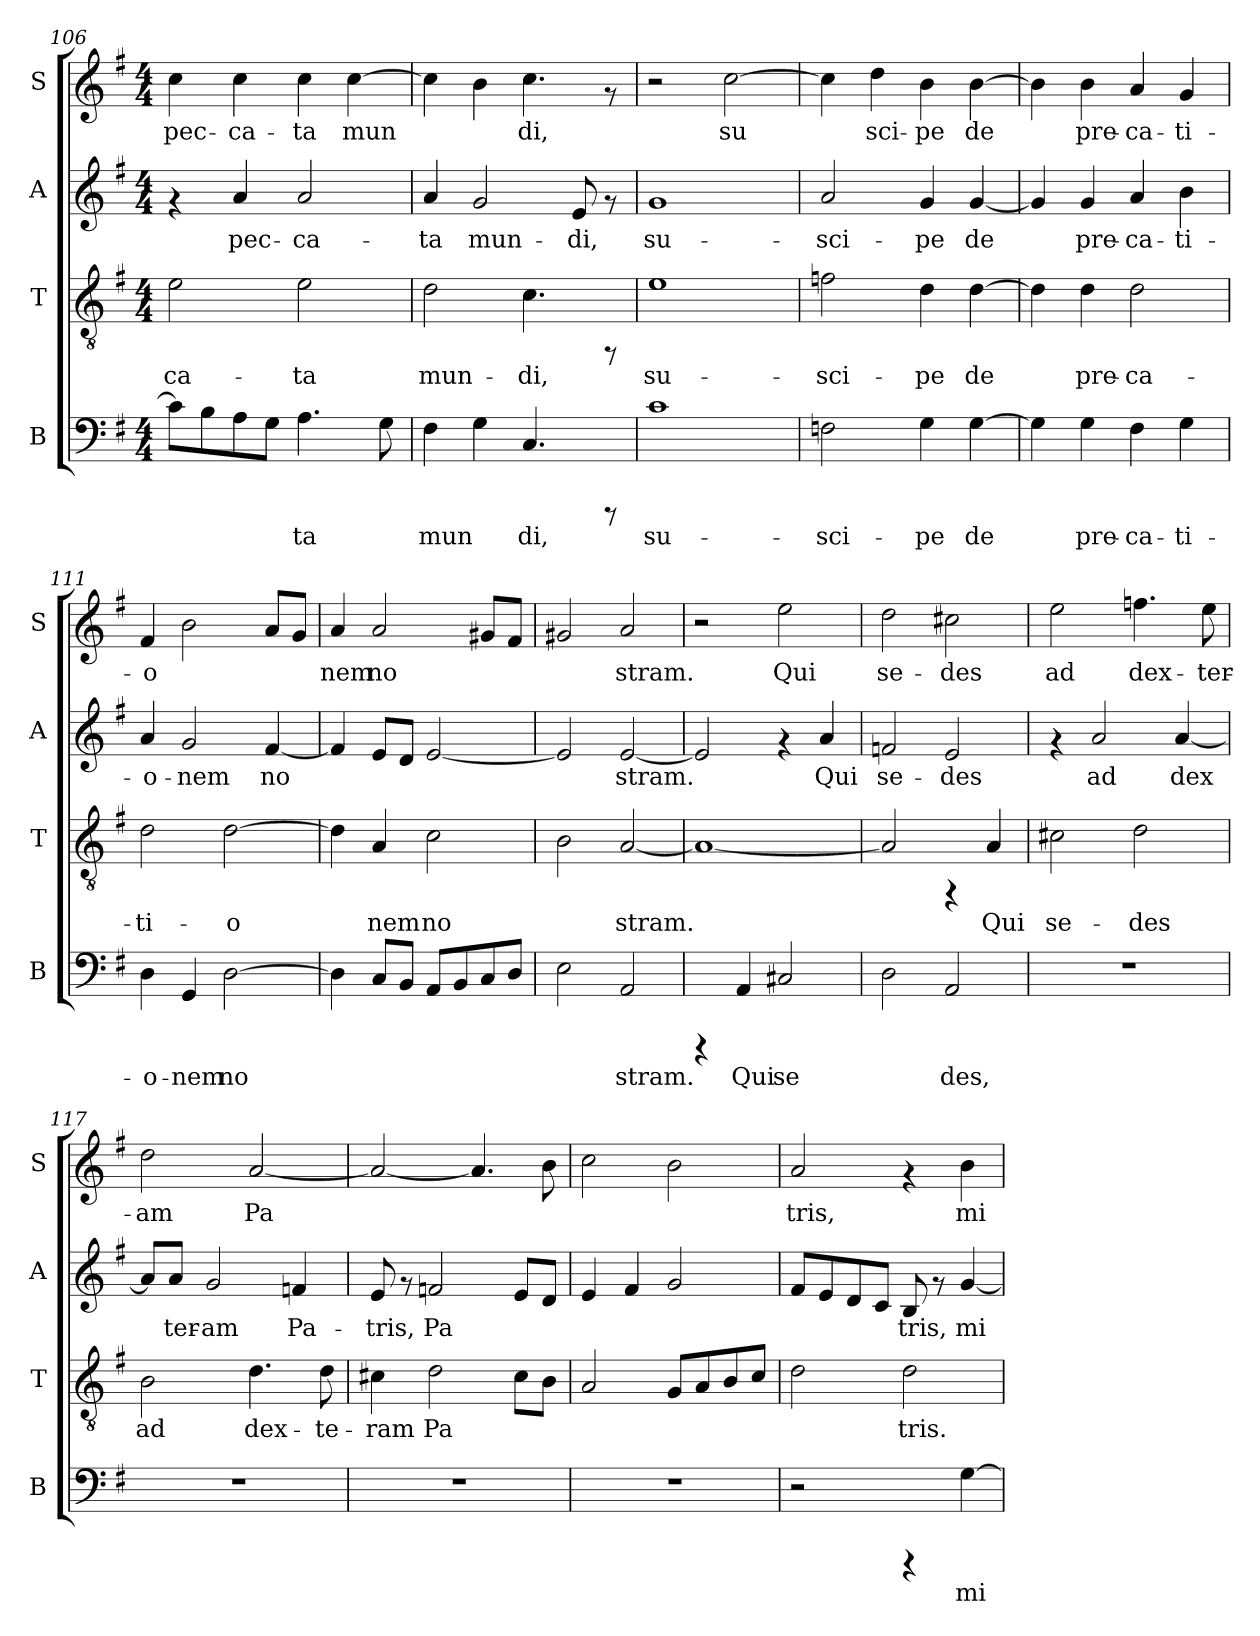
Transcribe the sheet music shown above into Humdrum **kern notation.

**kern	**text	**kern	**text	**kern	**text	**kern	**text
*part4	*part4	*part3	*part3	*part2	*part2	*part1	*part1
*staff4	*staff4	*staff3	*staff3	*staff2	*staff2	*staff1	*staff1
*I"B	*	*I"T	*	*I"A	*	*I"S	*
*I'B	*	*I'T	*	*I'A	*	*I'S	*
*clefF4	*	*clefGv2	*	*clefG2	*	*clefG2	*
*k[f#]	*	*k[f#]	*	*k[f#]	*	*k[f#]	*
*G:	*	*G:	*	*G:	*	*G:	*
*M4/4	*	*M4/4	*	*M4/4	*	*M4/4	*
=106	=106	=106	=106	=106	=106	=106	=106
!	!LO:LY:b:cj	!	!LO:LY:b:cj	!	!	!	!LO:LY:b:cj
8c\L]	--	2e\	-ca-	4rf	.	4cc\	pec-
!	!LO:LY:b:cj	!	!	!	!	!	!
8B\	--	.	.	.	.	.	.
!	!LO:LY:b:cj	!	!	!	!LO:LY:b:cj	!	!LO:LY:b:cj
8A\	--	.	.	4a/	pec-	4cc\	-ca-
!	!LO:LY:b:cj	!	!	!	!	!	!
8G\J	--	.	.	.	.	.	.
!	!LO:LY:b:cj	!	!LO:LY:b:cj	!	!LO:LY:b:cj	!	!LO:LY:b:cj
4.A\	-ta	2e\	-ta	2a/	-ca-	4cc\	-ta
!	!	!	!	!	!	!	!LO:LY:b:cj
.	.	.	.	.	.	[>4cc\	mun-
!	!LO:LY:b:cj	!	!	!	!	!	!
8G\	.	.	.	.	.	.	.
=107	=107	=107	=107	=107	=107	=107	=107
!	!LO:LY:b:cj	!	!LO:LY:b:cj	!	!LO:LY:b:cj	!	!LO:LY:b:cj
4F#\	mun-	2d\	mun-	4a/	-ta	4cc\]	--
!	!LO:LY:b:cj	!	!	!	!LO:LY:b:cj	!	!LO:LY:b:cj
4G\	--	.	.	2g/	mun-	4b\	--
!	!LO:LY:b:cj	!	!LO:LY:b:cj	!	!	!	!LO:LY:b:cj
4.C/	-di,	4.c\	-di,	.	.	4.cc\	-di,
!	!	!	!	!	!LO:LY:b:cj	!	!
.	.	.	.	8e/	-di,	.	.
8rCCC	.	8rFF	.	8rf	.	8rf	.
=108	=108	=108	=108	=108	=108	=108	=108
!	!LO:LY:b:cj	!	!LO:LY:b:cj	!	!LO:LY:b:cj	!	!
1c	su-	1e	su-	1g	su-	2r	.
!	!	!	!	!	!	!	!LO:LY:b:cj
.	.	.	.	.	.	[>2cc\	su-
=109	=109	=109	=109	=109	=109	=109	=109
!	!LO:LY:b:cj	!	!LO:LY:b:cj	!	!LO:LY:b:cj	!	!LO:LY:b:cj
2Fn\	-sci-	2fn\	-sci-	2a/	-sci-	4cc\]	--
!	!	!	!	!	!	!	!LO:LY:b:cj
.	.	.	.	.	.	4dd\	-sci-
!	!LO:LY:b:cj	!	!LO:LY:b:cj	!	!LO:LY:b:cj	!	!LO:LY:b:cj
4G\	-pe	4d\	-pe	4g/	-pe	4b\	-pe
!	!LO:LY:b:cj	!	!LO:LY:b:cj	!	!LO:LY:b:cj	!	!LO:LY:b:cj
[<4G\	de-	[<4d\	de-	[<4g/	de-	[<4b\	de-
!!LO:LB:g=z
=110	=110	=110	=110	=110	=110	=110	=110
!	!LO:LY:b:cj	!	!LO:LY:b:cj	!	!LO:LY:b:cj	!	!LO:LY:b:cj
4G\]	--	4d\]	--	4g/]	--	4b\]	--
!	!LO:LY:b:cj	!	!LO:LY:b:cj	!	!LO:LY:b:cj	!	!LO:LY:b:cj
4G\	-pre-	4d\	-pre-	4g/	-pre-	4b\	-pre-
!	!LO:LY:b:cj	!	!LO:LY:b:cj	!	!LO:LY:b:cj	!	!LO:LY:b:cj
4F#\	-ca-	2d\	-ca-	4a/	-ca-	4a/	-ca-
!	!LO:LY:b:cj	!	!	!	!LO:LY:b:cj	!	!LO:LY:b:cj
4G\	-ti-	.	.	4b\	-ti-	4g/	-ti-
=111	=111	=111	=111	=111	=111	=111	=111
!	!LO:LY:b:cj	!	!LO:LY:b:cj	!	!LO:LY:b:cj	!	!LO:LY:b:cj
4D\	-o-	2d\	-ti-	4a/	-o-	4f#/	-o-
!	!LO:LY:b:cj	!	!	!	!LO:LY:b:cj	!	!LO:LY:b:cj
4GG/	-nem	.	.	2g/	-nem	2b\	--
!	!LO:LY:b:cj	!	!LO:LY:b:cj	!	!	!	!
[>2D\	no-	[>2d\	-o-	.	.	.	.
!	!	!	!	!	!LO:LY:b:cj	!	!LO:LY:b:cj
.	.	.	.	[<4f#/	no-	8a/L	--
!	!	!	!	!	!	!	!LO:LY:b:cj
.	.	.	.	.	.	8g/J	--
=112	=112	=112	=112	=112	=112	=112	=112
!	!LO:LY:b:cj	!	!LO:LY:b:cj	!	!LO:LY:b:cj	!	!LO:LY:b:cj
4D\]	--	4d\]	--	4f#/]	--	4a/	-nem
!	!LO:LY:b:cj	!	!LO:LY:b:cj	!	!LO:LY:b:cj	!	!LO:LY:b:cj
8C/L	--	4A/	-nem	8e/L	--	2a/	no-
!	!LO:LY:b:cj	!	!	!	!LO:LY:b:cj	!	!
8BB/J	--	.	.	8d/J	--	.	.
!	!LO:LY:b:cj	!	!LO:LY:b:cj	!	!LO:LY:b:cj	!	!
8AA/L	--	2c\	no-	[<2e/	--	.	.
!	!LO:LY:b:cj	!	!	!	!	!	!
8BB/	--	.	.	.	.	.	.
!	!LO:LY:b:cj	!	!	!	!	!	!LO:LY:b:cj
8C/	--	.	.	.	.	8g#X/L	--
!	!LO:LY:b:cj	!	!	!	!	!	!LO:LY:b:cj
8D/J	--	.	.	.	.	8f#/J	--
=113	=113	=113	=113	=113	=113	=113	=113
!	!LO:LY:b:cj	!	!LO:LY:b:cj	!	!LO:LY:b:cj	!	!LO:LY:b:cj
2E\	--	2B\	--	2e/]	--	2g#X/	--
!	!LO:LY:b:cj	!	!LO:LY:b:cj	!	!LO:LY:b:cj	!	!LO:LY:b:cj
2AA/	-stram.	[<2A/	-stram.	[<2e/	-stram.	2a/	-stram.
=114	=114	=114	=114	=114	=114	=114	=114
!	!	!	!LO:LY:b:cj	!	!LO:LY:b:cj	!	!
4rCCC	.	1A_>	.	2e/]	.	2r	.
!	!LO:LY:b:cj	!	!	!	!	!	!
4AA/	Qui	.	.	.	.	.	.
!	!LO:LY:b:cj	!	!	!	!	!	!LO:LY:b:cj
2C#X/	se-	.	.	4rf	.	2ee\	Qui
!	!	!	!	!	!LO:LY:b:cj	!	!
.	.	.	.	4a/	Qui	.	.
!!LO:PB:g=z
=115	=115	=115	=115	=115	=115	=115	=115
!	!LO:LY:b:cj	!	!LO:LY:b:cj	!	!LO:LY:b:cj	!	!LO:LY:b:cj
2D\	--	2A/]	.	2fn/	se-	2dd\	se-
!	!LO:LY:b:cj	!	!	!	!LO:LY:b:cj	!	!LO:LY:b:cj
2AA/	-des,	4rFF	.	2e/	-des	2cc#X\	-des
!	!	!	!LO:LY:b:cj	!	!	!	!
.	.	4A/	Qui	.	.	.	.
=116	=116	=116	=116	=116	=116	=116	=116
!	!	!	!LO:LY:b:cj	!	!	!	!LO:LY:b:cj
1r	.	2c#X\	se-	4rf	.	2ee\	ad
!	!	!	!	!	!LO:LY:b:cj	!	!
.	.	.	.	2a/	ad	.	.
!	!	!	!LO:LY:b:cj	!	!	!	!LO:LY:b:cj
.	.	2d\	-des	.	.	4.ffn\	dex-
!	!	!	!	!	!LO:LY:b:cj	!	!
.	.	.	.	[<4a/	dex-	.	.
!	!	!	!	!	!	!	!LO:LY:b:cj
.	.	.	.	.	.	8ee\	-ter-
=117	=117	=117	=117	=117	=117	=117	=117
!	!	!	!LO:LY:b:cj	!	!LO:LY:b:cj	!	!LO:LY:b:cj
1r	.	2B\	ad	8a/L]	--	2dd\	-am
!	!	!	!	!	!LO:LY:b:cj	!	!
.	.	.	.	8a/J	-ter-	.	.
!	!	!	!	!	!LO:LY:b:cj	!	!
.	.	.	.	2g/	-am	.	.
!	!	!	!LO:LY:b:cj	!	!	!	!LO:LY:b:cj
.	.	4.d\	dex-	.	.	[<2a/	Pa-
!	!	!	!	!	!LO:LY:b:cj	!	!
.	.	.	.	4fn/	Pa-	.	.
!	!	!	!LO:LY:b:cj	!	!	!	!
.	.	8d\	-te-	.	.	.	.
=118	=118	=118	=118	=118	=118	=118	=118
!	!	!	!LO:LY:b:cj	!	!LO:LY:b:cj	!	!LO:LY:b:cj
1r	.	4c#X\	-ram	8e/	-tris,	2a/_<	--
.	.	.	.	8rf	.	.	.
!	!	!	!LO:LY:b:cj	!	!LO:LY:b:cj	!	!
.	.	2d\	Pa-	2fn/	Pa-	.	.
!	!	!	!	!	!	!	!LO:LY:b:cj
.	.	.	.	.	.	4.a/]	--
!	!	!	!LO:LY:b:cj	!	!LO:LY:b:cj	!	!
.	.	8c#\L	--	8e/L	--	.	.
!	!	!	!LO:LY:b:cj	!	!LO:LY:b:cj	!	!LO:LY:b:cj
.	.	8B\J	--	8d/J	--	8b\	--
=119	=119	=119	=119	=119	=119	=119	=119
!	!	!	!LO:LY:b:cj	!	!LO:LY:b:cj	!	!LO:LY:b:cj
1r	.	2A/	--	4e/	--	2cc\	--
!	!	!	!	!	!LO:LY:b:cj	!	!
.	.	.	.	4f#/	--	.	.
!	!	!	!LO:LY:b:cj	!	!LO:LY:b:cj	!	!LO:LY:b:cj
.	.	8G/L	--	2g/	--	2b\	--
!	!	!	!LO:LY:b:cj	!	!	!	!
.	.	8A/	--	.	.	.	.
!	!	!	!LO:LY:b:cj	!	!	!	!
.	.	8B/	--	.	.	.	.
!	!	!	!LO:LY:b:cj	!	!	!	!
.	.	8c/J	--	.	.	.	.
!!LO:LB:g=z
=120	=120	=120	=120	=120	=120	=120	=120
!	!	!	!LO:LY:b:cj	!	!LO:LY:b:cj	!	!LO:LY:b:cj
2r	.	2d\	--	8f#/L	--	2a/	-tris,
!	!	!	!	!	!LO:LY:b:cj	!	!
.	.	.	.	8e/	--	.	.
!	!	!	!	!	!LO:LY:b:cj	!	!
.	.	.	.	8d/	--	.	.
!	!	!	!	!	!LO:LY:b:cj	!	!
.	.	.	.	8c/J	--	.	.
!	!	!	!LO:LY:b:cj	!	!LO:LY:b:cj	!	!
4rCCC	.	2d\	-tris.	8B/	-tris,	4rf	.
.	.	.	.	8rf	.	.	.
!	!LO:LY:b:cj	!	!	!	!LO:LY:b:cj	!	!LO:LY:b:cj
[>4G\	mi-	.	.	[<4g/	mi-	4b\	mi-
=	=	=	=	=	=	=	=
*-	*-	*-	*-	*-	*-	*-	*-
